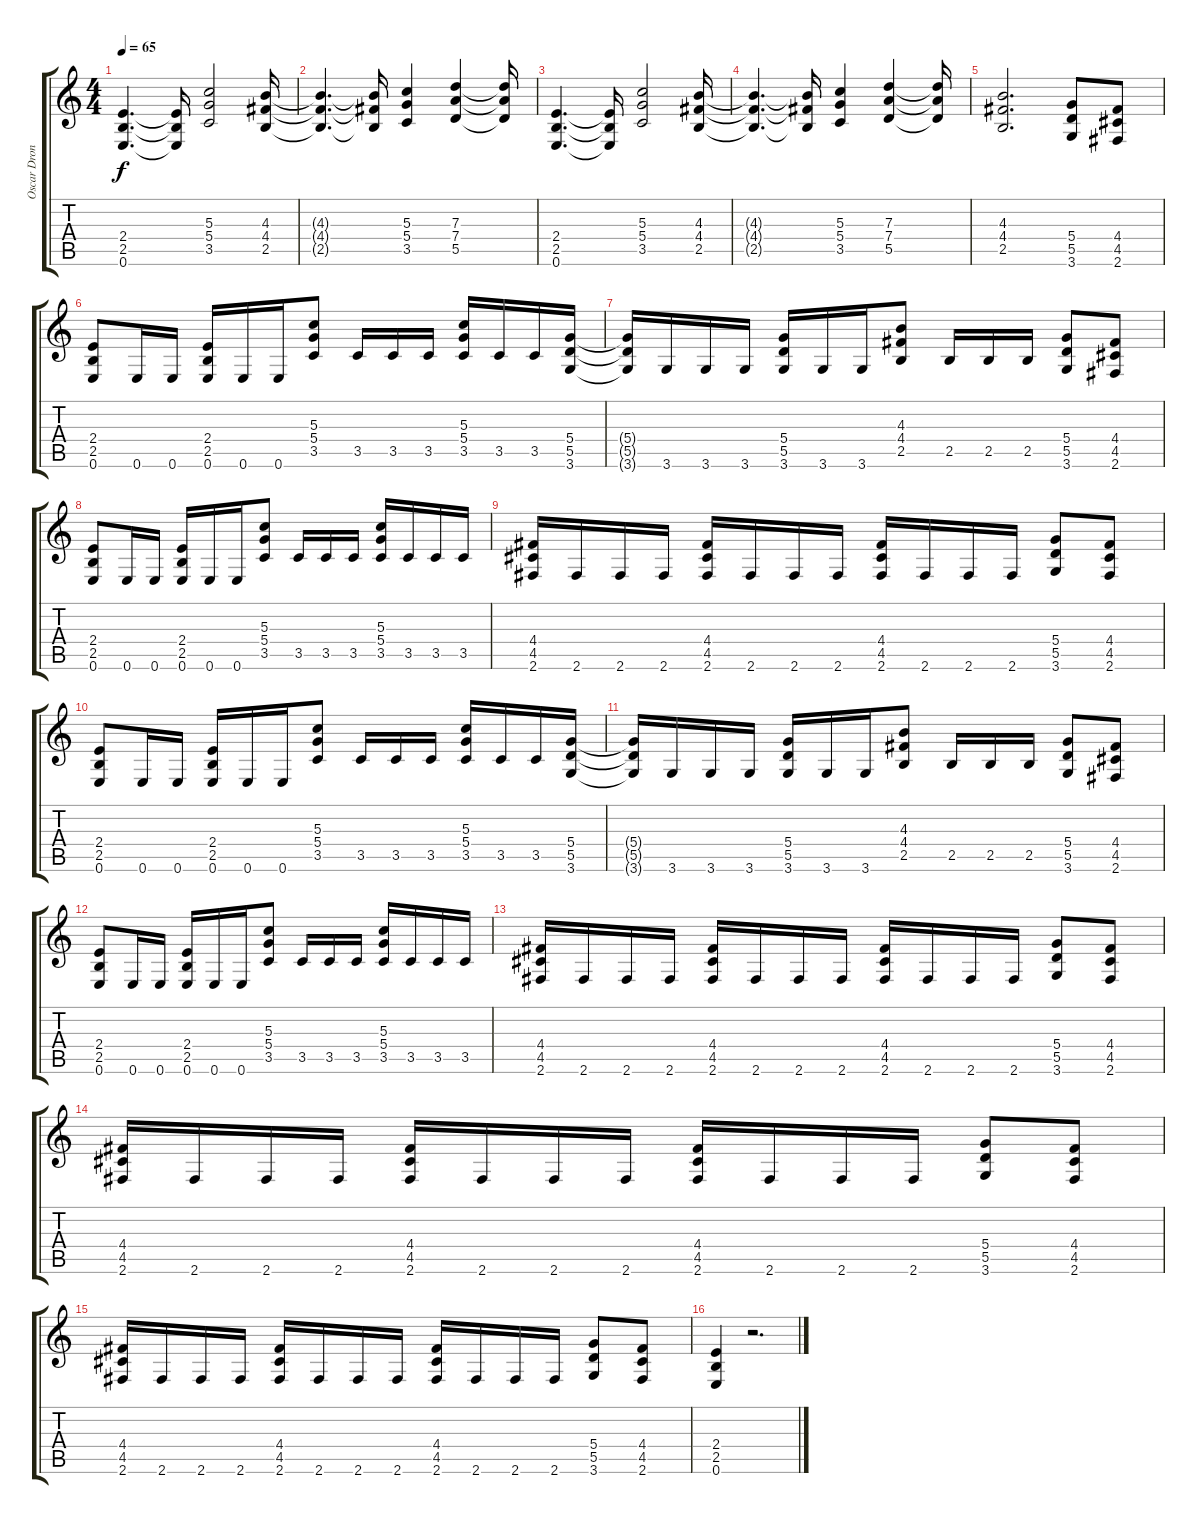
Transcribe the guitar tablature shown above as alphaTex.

\track ("Oscar Dronjak" "Oscar Dron") {instrument distortionguitar}
\staff {score tabs}
\tuning (E4 B3 G3 D3 A2 E2) {hide}
\ts (4 4)
\tempo 65
\clef g2
\ks c
(2.4 2.5 0.6).4{d dy f} (2.4{t} 2.5{t} 0.6{t}).16 (5.3 5.4 3.5).2 (4.3 4.4 2.5).16 |
(4.3{t} 4.4{t} 2.5{t}).4{d} (4.3{t} 4.4{t} 2.5{t}).16 (5.3 5.4 3.5).4 (7.3 7.4 5.5).4 (7.3{t} 7.4{t} 5.5{t}).16 |
(2.4 2.5 0.6).4{d} (2.4{t} 2.5{t} 0.6{t}).16 (5.3 5.4 3.5).2 (4.3 4.4 2.5).16 |
(4.3{t} 4.4{t} 2.5{t}).4{d} (4.3{t} 4.4{t} 2.5{t}).16 (5.3 5.4 3.5).4 (7.3 7.4 5.5).4 (7.3{t} 7.4{t} 5.5{t}).16 |
(4.3 4.4 2.5).2{d} (5.4 5.5 3.6).8 (4.4 4.5 2.6).8 |
(2.4 2.5 0.6).8 0.6.16 0.6.16 (2.4 2.5 0.6).16 0.6.16 0.6.16 (5.3 5.4 3.5).8 3.5.16 3.5.16 3.5.16 (5.3 5.4 3.5).16 3.5.16 3.5.16 (5.4 5.5 3.6).16 |
(5.4{t} 5.5{t} 3.6{t}).16 3.6.16 3.6.16 3.6.16 (5.4 5.5 3.6).16 3.6.16 3.6.16 (4.3 4.4 2.5).8 2.5.16 2.5.16 2.5.16 (5.4 5.5 3.6).8 (4.4 4.5 2.6).8 |
(2.4 2.5 0.6).8 0.6.16 0.6.16 (2.4 2.5 0.6).16 0.6.16 0.6.16 (5.3 5.4 3.5).8 3.5.16 3.5.16 3.5.16 (5.3 5.4 3.5).16 3.5.16 3.5.16 3.5.16 |
(4.4 4.5 2.6).16 2.6.16 2.6.16 2.6.16 (4.4 4.5 2.6).16 2.6.16 2.6.16 2.6.16 (4.4 4.5 2.6).16 2.6.16 2.6.16 2.6.16 (5.4 5.5 3.6).8 (4.4 4.5 2.6).8 |
(2.4 2.5 0.6).8 0.6.16 0.6.16 (2.4 2.5 0.6).16 0.6.16 0.6.16 (5.3 5.4 3.5).8 3.5.16 3.5.16 3.5.16 (5.3 5.4 3.5).16 3.5.16 3.5.16 (5.4 5.5 3.6).16 |
(5.4{t} 5.5{t} 3.6{t}).16 3.6.16 3.6.16 3.6.16 (5.4 5.5 3.6).16 3.6.16 3.6.16 (4.3 4.4 2.5).8 2.5.16 2.5.16 2.5.16 (5.4 5.5 3.6).8 (4.4 4.5 2.6).8 |
(2.4 2.5 0.6).8 0.6.16 0.6.16 (2.4 2.5 0.6).16 0.6.16 0.6.16 (5.3 5.4 3.5).8 3.5.16 3.5.16 3.5.16 (5.3 5.4 3.5).16 3.5.16 3.5.16 3.5.16 |
(4.4 4.5 2.6).16 2.6.16 2.6.16 2.6.16 (4.4 4.5 2.6).16 2.6.16 2.6.16 2.6.16 (4.4 4.5 2.6).16 2.6.16 2.6.16 2.6.16 (5.4 5.5 3.6).8 (4.4 4.5 2.6).8 |
(4.4 4.5 2.6).16 2.6.16 2.6.16 2.6.16 (4.4 4.5 2.6).16 2.6.16 2.6.16 2.6.16 (4.4 4.5 2.6).16 2.6.16 2.6.16 2.6.16 (5.4 5.5 3.6).8 (4.4 4.5 2.6).8 |
(4.4 4.5 2.6).16 2.6.16 2.6.16 2.6.16 (4.4 4.5 2.6).16 2.6.16 2.6.16 2.6.16 (4.4 4.5 2.6).16 2.6.16 2.6.16 2.6.16 (5.4 5.5 3.6).8 (4.4 4.5 2.6).8 |
(2.4 2.5 0.6).4 r.2{d}
